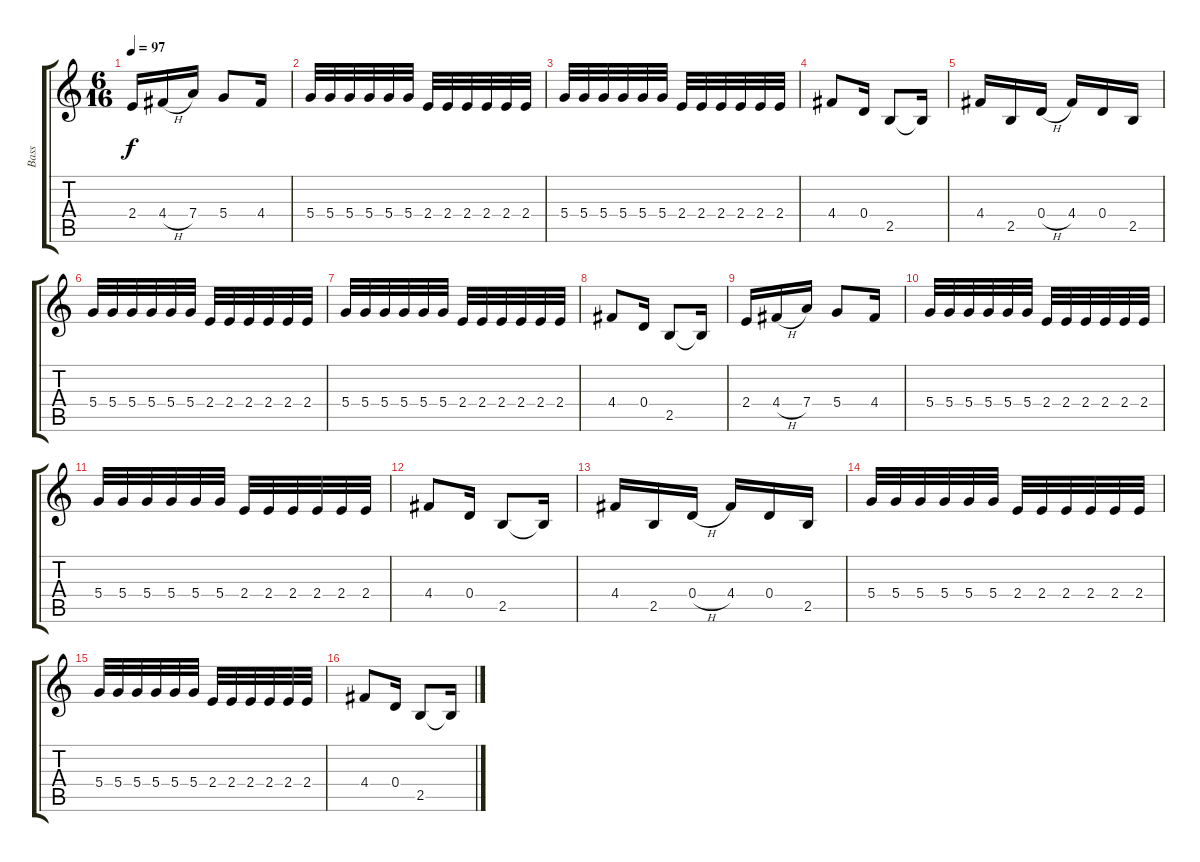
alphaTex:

\track ("Bass" "Bass") {instrument electricbassfinger}
\staff {score tabs}
\tuning (E4 B3 G3 D3 A2 E2) {hide}
\ts (6 16)
\tempo 97
\clef g2
\ks c
2.4.16{dy f} 4.4{h}.16 7.4.16 5.4.8 4.4.16 |
5.4.32 5.4.32 5.4.32 5.4.32 5.4.32 5.4.32 2.4.32 2.4.32 2.4.32 2.4.32 2.4.32 2.4.32 |
5.4.32 5.4.32 5.4.32 5.4.32 5.4.32 5.4.32 2.4.32 2.4.32 2.4.32 2.4.32 2.4.32 2.4.32 |
4.4.8 0.4.16 2.5.8 2.5{t}.16 |
4.4.16 2.5.16 0.4{h}.16 4.4.16 0.4.16 2.5.16 |
5.4.32 5.4.32 5.4.32 5.4.32 5.4.32 5.4.32 2.4.32 2.4.32 2.4.32 2.4.32 2.4.32 2.4.32 |
5.4.32 5.4.32 5.4.32 5.4.32 5.4.32 5.4.32 2.4.32 2.4.32 2.4.32 2.4.32 2.4.32 2.4.32 |
4.4.8 0.4.16 2.5.8 2.5{t}.16 |
2.4.16 4.4{h}.16 7.4.16 5.4.8 4.4.16 |
5.4.32 5.4.32 5.4.32 5.4.32 5.4.32 5.4.32 2.4.32 2.4.32 2.4.32 2.4.32 2.4.32 2.4.32 |
5.4.32 5.4.32 5.4.32 5.4.32 5.4.32 5.4.32 2.4.32 2.4.32 2.4.32 2.4.32 2.4.32 2.4.32 |
4.4.8 0.4.16 2.5.8 2.5{t}.16 |
4.4.16 2.5.16 0.4{h}.16 4.4.16 0.4.16 2.5.16 |
5.4.32 5.4.32 5.4.32 5.4.32 5.4.32 5.4.32 2.4.32 2.4.32 2.4.32 2.4.32 2.4.32 2.4.32 |
5.4.32 5.4.32 5.4.32 5.4.32 5.4.32 5.4.32 2.4.32 2.4.32 2.4.32 2.4.32 2.4.32 2.4.32 |
4.4.8 0.4.16 2.5.8 2.5{t}.16
